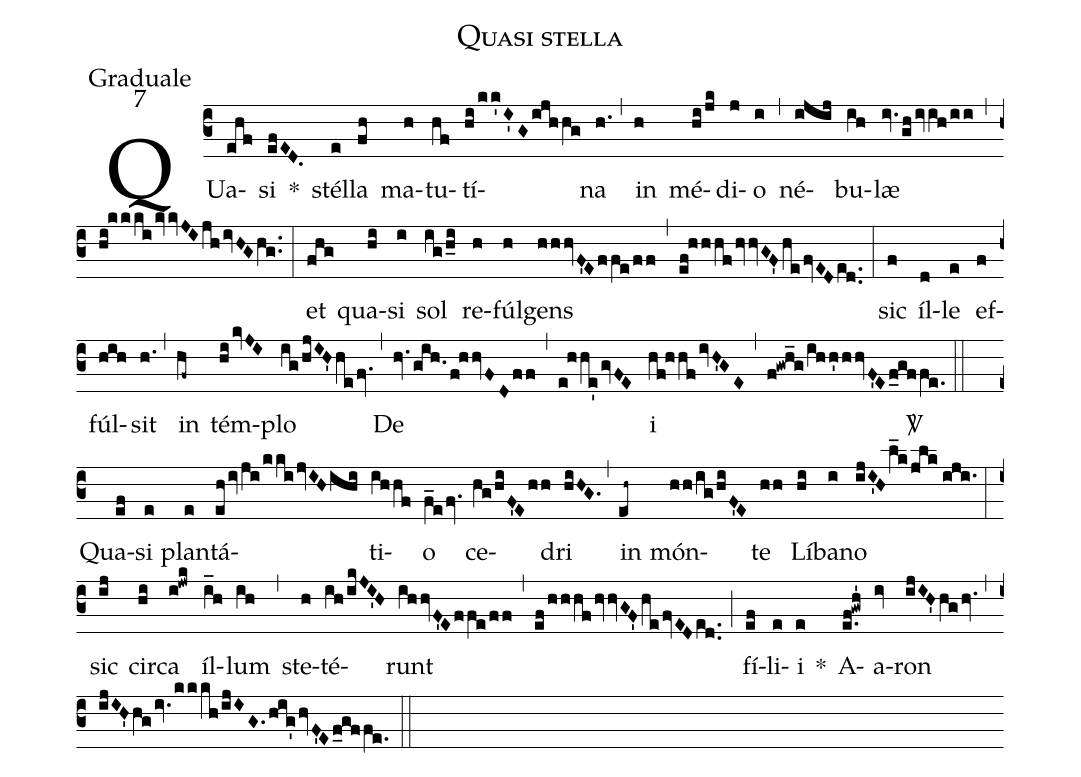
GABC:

name:Quasi stella;
office-part:Graduale;
mode:7;
%%
(c3) QUa(ehf)si(efED.) *() stél(e)la(fh) ma(h)tu(hf)t<v>{\'i}</v>(hi/kk'I'Gijhhg)na(h.) (,)
in(h) mé(hi/jk)di(j)o(i) (,) né(ijij)bu(ih)l<v>{\ae}</v>(iv.ghivih/ii) (,) (hi!kkkikvvJIjhivHGhg..) (:)
et(fhg) qua(hi)si(i) sol(ig/h_i) re(h)f<v>{\'u}</v>l(h)gens(hhhvF'Effe/ff) (,) (ef!hhhfhvvGF'hefvEDed..) (:)
sic(f) <v>{\'i}</v>l(d)le(e) ef(f)f<v>{\'u}</v>l(hih)sit(h.) (,)
in(hf~) tém(hikvJI)plo(ig/hjIH'hefv.) (,) De(hv.gih.f!hhvFDff) (,) (e!hhe'gvFE)i(hf!hhfivH'GE) (,) (f!gwh_g/ihh'hhvF'Ef_gffe.) (::)
<sp>V/</sp>() Qua(ef)si(e) plan(e)t<v>{\'a}</v>(ehivji/kkijvIHihi)ti(ihhf)o(f_efv.) ce(hg/hiF'Ehh)dri(hiHG.) (,)
in(eh~) m<v>{\'o}</v>n(hh/ig/hiF'E)te(hh) L<v>{\'i}</v>(hi)ba(i)no(ijI'Hl_k/jlk//iji.) (:)
sic(ij) cir(hi)ca(i!jwk) <v>{\'i}</v>l(i_h)lum(ih) (,)
ste(h)té(ih/ikJI'H)runt(ihhvF'Effe/ff) (,) (ef/hhhfhvvGF'he/fvEDed..) (;)
f<v>{\'i}</v>(ef)li(e)i(e) *() A(e.f!gwh')a(iv)ron(ijIH'hghv.) (,) (ijIH'hgiv.kkkh/ijIG.hig'hvF'Ef_gffe.) (::)
